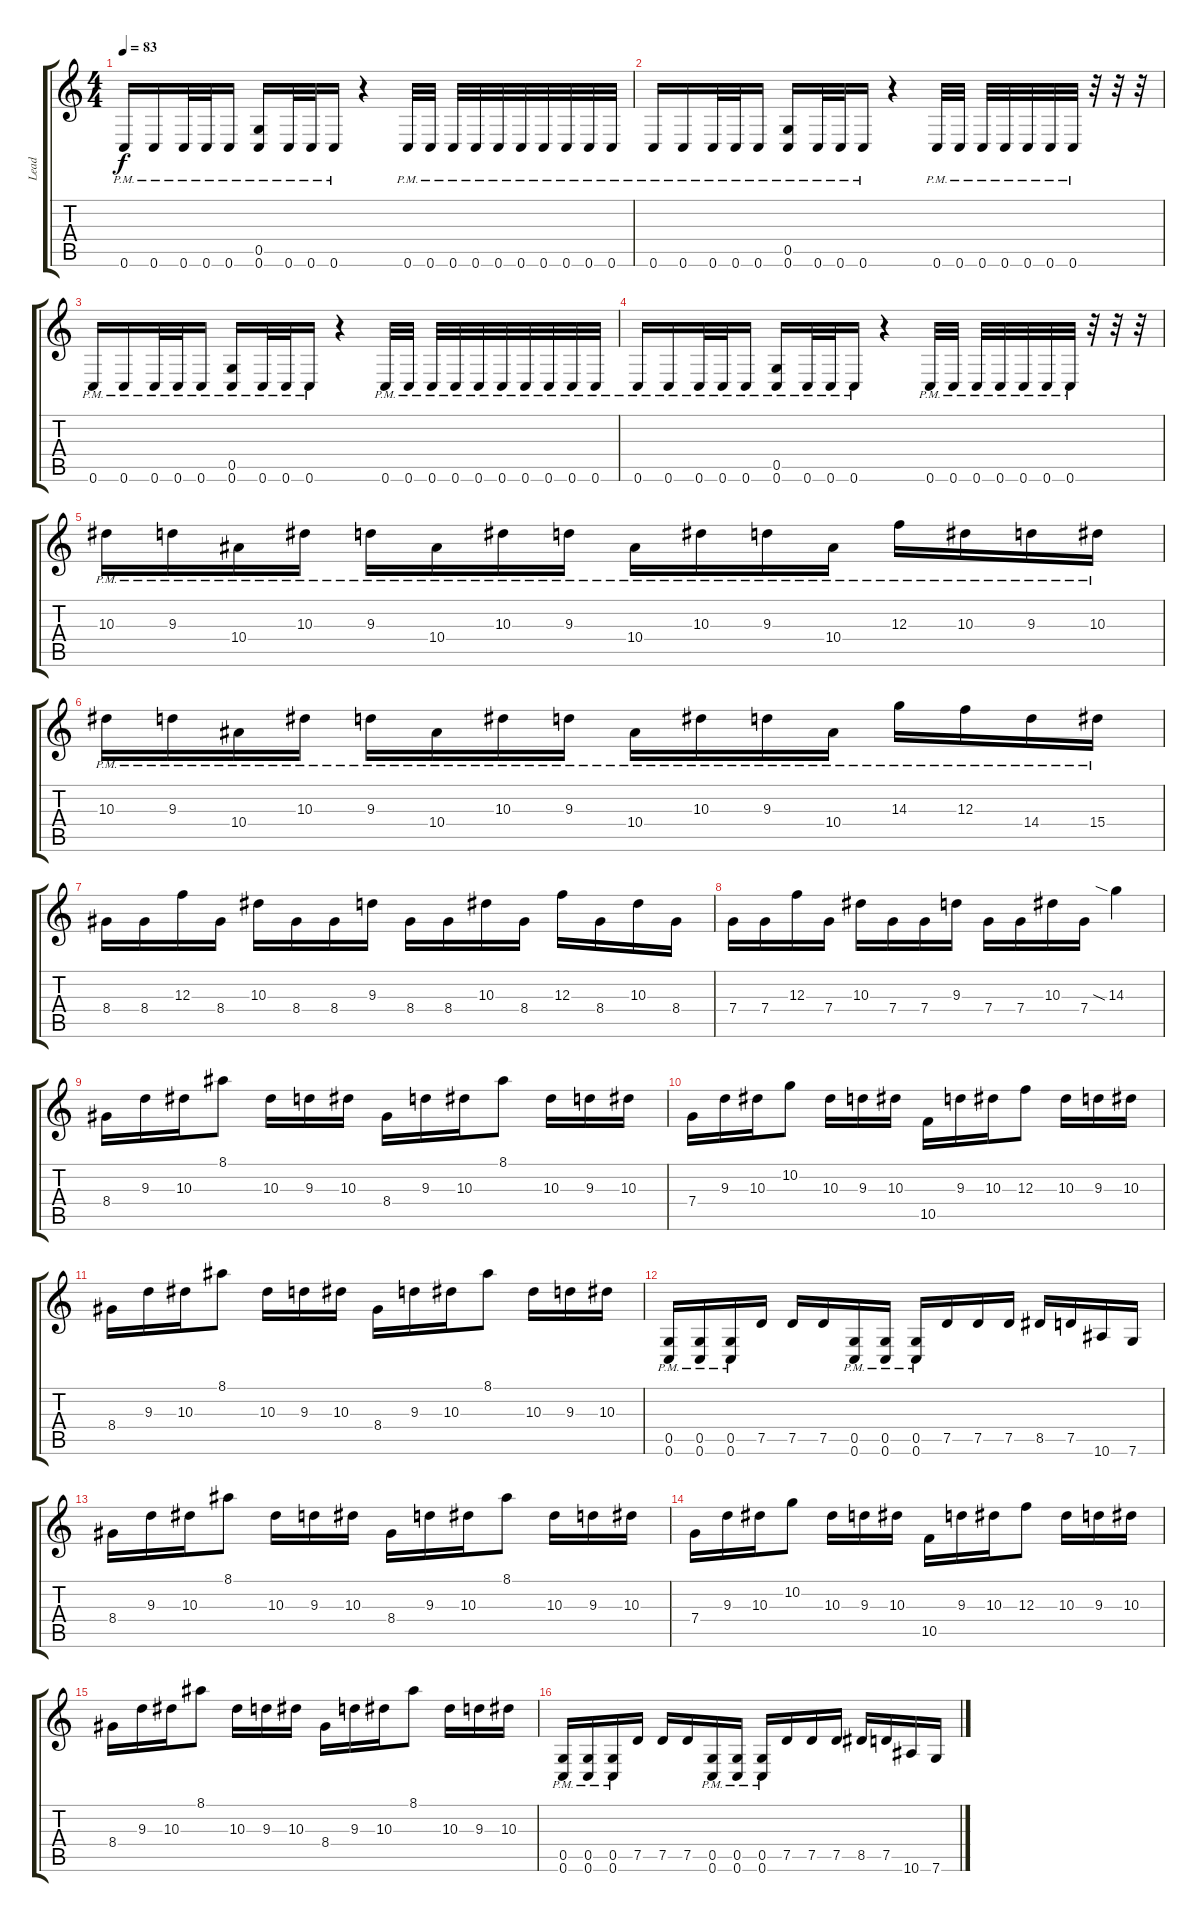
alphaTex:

\track ("Lead" "Lead") {instrument distortionguitar}
\staff {score tabs}
\tuning (D4 A3 F3 C3 G2 C2) {hide}
\ts (4 4)
\tempo 83
\clef g2
\ks c
0.6{pm}.16{dy f} 0.6{pm}.16 0.6{pm}.32 0.6{pm}.32 0.6{pm}.16 (0.5{pm} 0.6{pm}).16 0.6{pm}.32 0.6{pm}.32 0.6{pm}.16 r.4 0.6{pm}.32 0.6{pm}.32 0.6{pm}.32 0.6{pm}.32 0.6{pm}.32 0.6{pm}.32 0.6{pm}.32 0.6{pm}.32 0.6{pm}.32 0.6{pm}.32 |
0.6{pm}.16 0.6{pm}.16 0.6{pm}.32 0.6{pm}.32 0.6{pm}.16 (0.5{pm} 0.6{pm}).16 0.6{pm}.32 0.6{pm}.32 0.6{pm}.16 r.4 0.6{pm}.32 0.6{pm}.32 0.6{pm}.32 0.6{pm}.32 0.6{pm}.32 0.6{pm}.32 0.6{pm}.32 r.32 r.32 r.32 |
0.6{pm}.16 0.6{pm}.16 0.6{pm}.32 0.6{pm}.32 0.6{pm}.16 (0.5{pm} 0.6{pm}).16 0.6{pm}.32 0.6{pm}.32 0.6{pm}.16 r.4 0.6{pm}.32 0.6{pm}.32 0.6{pm}.32 0.6{pm}.32 0.6{pm}.32 0.6{pm}.32 0.6{pm}.32 0.6{pm}.32 0.6{pm}.32 0.6{pm}.32 |
0.6{pm}.16 0.6{pm}.16 0.6{pm}.32 0.6{pm}.32 0.6{pm}.16 (0.5{pm} 0.6{pm}).16 0.6{pm}.32 0.6{pm}.32 0.6{pm}.16 r.4 0.6{pm}.32 0.6{pm}.32 0.6{pm}.32 0.6{pm}.32 0.6{pm}.32 0.6{pm}.32 0.6{pm}.32 r.32 r.32 r.32 |
10.3{pm}.16 9.3{pm}.16 10.4{pm}.16 10.3{pm}.16 9.3{pm}.16 10.4{pm}.16 10.3{pm}.16 9.3{pm}.16 10.4{pm}.16 10.3{pm}.16 9.3{pm}.16 10.4{pm}.16 12.3{pm}.16 10.3{pm}.16 9.3{pm}.16 10.3{pm}.16 |
10.3{pm}.16 9.3{pm}.16 10.4{pm}.16 10.3{pm}.16 9.3{pm}.16 10.4{pm}.16 10.3{pm}.16 9.3{pm}.16 10.4{pm}.16 10.3{pm}.16 9.3{pm}.16 10.4{pm}.16 14.3{pm}.16 12.3{pm}.16 14.4{pm}.16 15.4{pm}.16 |
8.4.16 8.4.16 12.3.16 8.4.16 10.3.16 8.4.16 8.4.16 9.3.16 8.4.16 8.4.16 10.3.16 8.4.16 12.3.16 8.4.16 10.3.16 8.4.16 |
7.4.16 7.4.16 12.3.16 7.4.16 10.3.16 7.4.16 7.4.16 9.3.16 7.4.16 7.4.16 10.3.16 7.4.16 14.3{sia}.4 |
8.4.16 9.3.16 10.3.16 8.1.8 10.3.16 9.3.16 10.3.16 8.4.16 9.3.16 10.3.16 8.1.8 10.3.16 9.3.16 10.3.16 |
7.4.16 9.3.16 10.3.16 10.2.8 10.3.16 9.3.16 10.3.16 10.5.16 9.3.16 10.3.16 12.3.8 10.3.16 9.3.16 10.3.16 |
8.4.16 9.3.16 10.3.16 8.1.8 10.3.16 9.3.16 10.3.16 8.4.16 9.3.16 10.3.16 8.1.8 10.3.16 9.3.16 10.3.16 |
(0.5{pm} 0.6{pm}).16 (0.5{pm} 0.6{pm}).16 (0.5{pm} 0.6{pm}).16 7.5.16 7.5.16 7.5.16 (0.5{pm} 0.6{pm}).16 (0.5{pm} 0.6{pm}).16 (0.5{pm} 0.6{pm}).16 7.5.16 7.5.16 7.5.16 8.5.16 7.5.16 10.6.16 7.6.16 |
8.4.16 9.3.16 10.3.16 8.1.8 10.3.16 9.3.16 10.3.16 8.4.16 9.3.16 10.3.16 8.1.8 10.3.16 9.3.16 10.3.16 |
7.4.16 9.3.16 10.3.16 10.2.8 10.3.16 9.3.16 10.3.16 10.5.16 9.3.16 10.3.16 12.3.8 10.3.16 9.3.16 10.3.16 |
8.4.16 9.3.16 10.3.16 8.1.8 10.3.16 9.3.16 10.3.16 8.4.16 9.3.16 10.3.16 8.1.8 10.3.16 9.3.16 10.3.16 |
(0.5{pm} 0.6{pm}).16 (0.5{pm} 0.6{pm}).16 (0.5{pm} 0.6{pm}).16 7.5.16 7.5.16 7.5.16 (0.5{pm} 0.6{pm}).16 (0.5{pm} 0.6{pm}).16 (0.5{pm} 0.6{pm}).16 7.5.16 7.5.16 7.5.16 8.5.16 7.5.16 10.6.16 7.6.16
